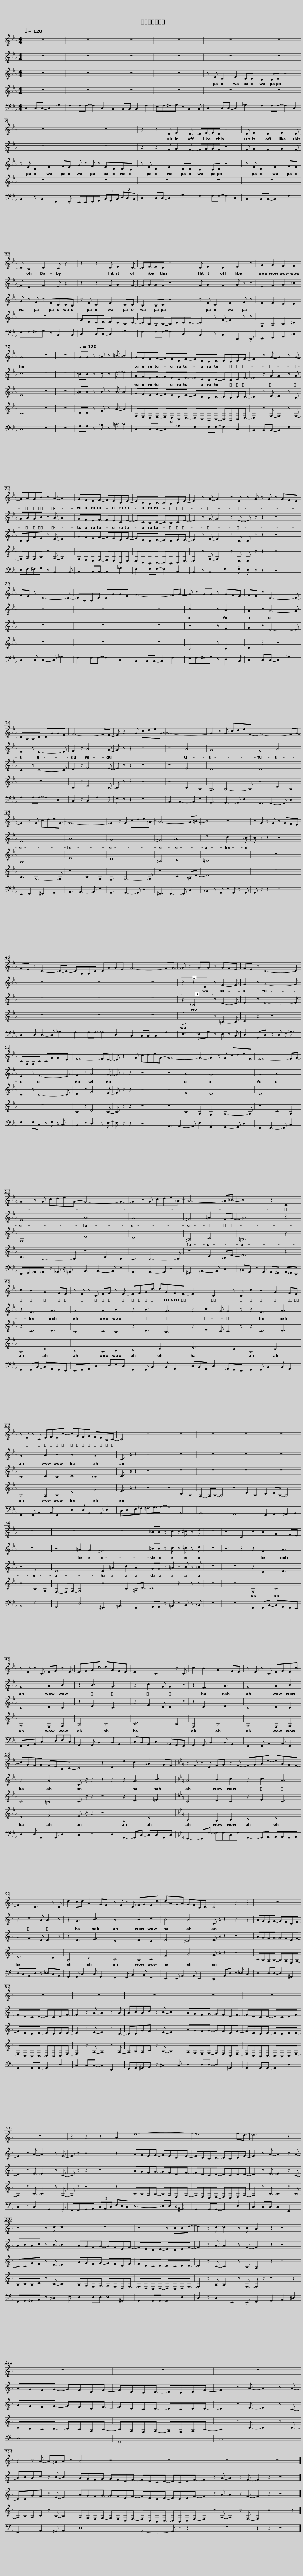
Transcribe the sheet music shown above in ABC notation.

X:1
%%score 1 2 3 4 5
L:1/8
Q:1/4=120
M:4/4
I:linebreak $
K:Eb
V:1 treble
V:2 treble
V:3 treble
V:4 treble
V:5 bass
V:1
 z8 | z8 | z8 | z8 | z8 | %5
 z8 | z8 | z8 |$ z2 z2 D E2 D- | DE-ED z4 | %10
 D E2 D2 E2 D- | D B,2 D2 C z2 | z2 z2 D E2 D- | DE-ED z4 |$ D E2 D2 E2 z | %15
 G2 G2 F2 F2 | G8 | z8 | z8 |[Q:1/4=120] GG z =A z =B- B2 | %20
 GFEF- FECE- | ECB,C- CB,CE- | E2 z G- G2 z G- |$ GAGB z A- A2 | GFEF- FECE- | %25
 ECB,C- CB,CE- | E2 z G- G2 z E | z G z G z GFE | FE z C4- C- |$ CG,G,C CGGE | %30
 F6- FG- | G z GG z GFE | FE z C4- C- | CG,G,C CGGE | F6- FE- | %35
 E z2 G cdeG- | G8- |$ G2 z G cdeF- | F6- FG- | G2 z G cdeG- | %40
 G8- | G2 z G cde=A- | A6- A=B- | B4 z4 | z G z G z GFE |$ %45
 FE z C3- C-C- | CG,G,C CGGE | F6- FG- | G z GG z GFE | FE z C4- C | %50
 CG,G,C CGGE | F6- FE- |$ E z2 G cdeG- | G6- G2- | G2 z G cdeF- | %55
 F6- FG- | G2 z G cdeG- | G6- G2- | G2 z G cde=A- |$ A6- A=B- | %60
 B4 z2 C2 | c2 B2 G2 FE | z E z C EF z E- | EFGd- dGFE- | E3 C3 z C | %65
 c2 B2 G2 FE |$ z E z C EFEc- | cGFG FEB,C- | C4 z4 | z8 | %70
 z8 | z8 | z8 | z8 | z8 |$ %75
 z8 | =BB z c z ^c z d | z8 | z6 C2 | c2 B2 G2 FE | %80
 z E z C EF z E- | EFGd- dGFE- | E3 C3 z C |$ c2 B2 G2 FE | z E z C EFEc- | %85
 cGFG FEB,C- | C4 z2 D2 | d2 c2 =A2 GF |[K:F] z F z D FG z F- | FGAe- eAGF- |$ %90
 F3 D3 z D | d2 cd A2 GF | z F z D FGFd- | d_AGA GFCD- | D4 z2 z2 | %95
 z8 | z8 |$ z8 | z8 | z8 | %100
 z8 | z8 | z2 z2 z2 A2 |$ e8- | e6 fd- | %105
 d6 z2 | z4 z c- c2 | z8 | z4 z BBd- |$ d2 z c- c2 z B | %110
 A2 z2 z4 | z8 | z8 | z8 | z2 z A- A^GA z | %115
 A4 z4 |$ z8 | z8 | z8 |] %119
V:2
 z8 | z8 | z8 | z8 | z8 | %5
 z8 | z8 | z8 |$ z2 z2 F G2 F- | FG-GF z4 | %10
 F G2 F2 G2 F- | F D2 F2 E z2 | z2 z2 F G2 F- | FG-GF z4 |$ F G2 F2 G z z | %15
 E2 F2 G2 =B2 | c8 | z8 | z8 | =BB z c z d- d2 | %20
 GFEF- FECE- | ECB,C- CB,CE- | E2 z G- G2 z G- |$ GAGB z A- A2 | GFEF- FECE- | %25
 ECB,C- CB,CE- | E2 z G- G2 z E- | E z z2 z4 | z8 |$ z8 | %30
 z8 | B4 z A3 | G2 z G4- G | E2 z E4- E | F2 z A4 G- | %35
 G z z2 z4 | z4 A4 |$ G8 | F4 A4 | E8 | %40
 A8 | G8 | ^F4 =A4 | d4 c3 =B- | B z z2 z4 |$ %45
 z8 | z8 | z8 | (3z2 z2 D2 z F2- F | G2 z G4- G | %50
 E2 z E4- E | F2 z A4 G- |$ G z z2 z4 | z4 A4 | G8 | %55
 F4 A4 | E8 | A8 | G8 |$ ^F4 =A2 FG- | %60
 G6 z2 | z2 F3 A3 | G4 A2 B2 | z2 B3 G3 | z2 c2 G G2 z | %65
 z2 F3 A3 |$ G4 A2 B2 | A4 G4 | C3/2 z/ z2 z4 | z8 | %70
 z8 | z8 | z8 | z8 | z4 =A2 G2 |$ %75
 ^F8 | =BB z c z ^c z d | z8 | z6 z2 | z2 F3 A3 | %80
 G4 A2 B2 | z2 B3 G3 | z2 c2 G G2 z |$ z2 F3 A3 | G4 A2 B2 | %85
 A4 G4 | C3/2 z/ z2 z2 z2 | z2 G3 B3 |[K:F] A4 B2 c2 | z2 c3 A3 |$ %90
 z2 d2 A A2 z | z2 G3 B3 | A4 B2 c2 | B4 A4 | D3/2 z/ z2 z2 z2 | %95
 AGFG- GFDF- | FDCD- DCDF- |$ F2 z A- A2 z A- | ABAc z B- B2 | AGFG- GFDF- | %100
 FDCD- DCDF- | F2 z A- A2 z F- | F z z4 z2 |$ AGFG- GFDF- | FDCD- DCDF- | %105
 F2 z A- A2 z A- | ABAc z B- B2 | AGFG- GFDF- | FDCD- DCDF- |$ F2 z A- A2 z F- | %110
 F2 z2 z4 | AGFG- GFDF- | FDCD- DCDF- | F2 z A- A2 z A- | ABAc z B- B2 | %115
 AGFG- GFDF- |$ FDCD- DCDF- | F2 z A- A2 z F- | F2 z2 z4 |] %119
V:3
 z8 | z8 | z8 | z8 | z E C2 E2 CC | %5
 B,2 B,C z4 | z E C2 E2 FE | G z F z ECCB, |$ z E C2 E2 CC | B,2 B,C z4 | %10
 z E C2 E2 FE | G z F z ECCB, | z E C2 E2 CC | B,2 B,C z4 |$ z E C2 E2 F z | %15
 E2 E2 D2 D2 | E8 | z8 | z8 | =BB z B z B- B2 | %20
 GFEF- FECE- | ECB,C- CB,CC- | C2 z D- D2 z B,- |$ B,B,FE z D- D2 | GFEF- FECE- | %25
 ECB,C- CB,CC- | C2 z D- D2 z B,- | B, z z2 z4 | z8 |$ z8 | %30
 z8 | z4 z F3 | G2 z E4- E | C2 z C4- C | D2 z F4 E- | %35
 E z z2 z4 | z4 E4 |$ D8 | D8 | G,8 | %40
 E8 | D8 | =A,4 C4 | =B,8 | z8 |$ %45
 z8 | z8 | z8 | (3:2:2z2 =B,4 z D2- D | E2 z E4- E | %50
 C2 z C4- C | D2 z F4 E- |$ E z z2 z4 | z4 E4 | D8 | %55
 D8 | G,8 | E8 | D8 |$ =A,4 C4 | %60
 =B,6 z2 | z2 C3 D3 | B,4 C2 B,2 | z2 D3 B,3 | z2 E2 C C2 z | %65
 z2 C3 D3 |$ B,4 C2 B,2 | C4 =B,4 | C3/2 z/ z2 z4 | z8 | %70
 z8 | z8 | z8 | z4 E4 | D8 |$ %75
 D2 =A2 c2 A2 | GG z =A z B z =B | z8 | z8 | z2 C3 D3 | %80
 B,4 C2 B,2 | z2 D3 B,3 | z2 E2 C C2 z |$ z2 C3 D3 | B,4 C2 B,2 | %85
 C4 =B,4 | C3/2 z/ z2 z4 | z2 D3 =E3 |[K:F] C4 D2 C2 | z2 E3 C3 |$ %90
 z2 F2 D D2 z | z2 D3 E3 | C4 D2 C2 | D4 ^C4 | D3/2 z/ z2 z4 | %95
 AGFG- GFDF- | FDCD- DCDD- |$ D2 z E- E2 z C- | CCGF z E- E2 | AGFG- GFDF- | %100
 FDCD- DCDD- | D2 z E- E2 z C- | C z z2 z4 |$ AGFG- GFDF- | FDCD- DCDD- | %105
 D2 z E- E2 z C- | CCGF z E- E2 | AGFG- GFDF- | FDCD- DCDD- |$ D2 z C- C2 z B, | %110
 A,2 z2 z4 | AGFG- GFDF- | FDCD- DCDD- | D2 z E- E2 z C- | CCGF z E- E2 | %115
 AGFG- GFDF- |$ FDCD- DCDF- | F2 z A- A2 z F- | F2 z2 z4 |] %119
V:4
 z8 | z8 | z8 | z8 | z8 | %5
 z8 | z8 | z8 |$ z8 | z8 | %10
 z8 | z8 | ECB,C- CB,G,B,- | B,G,F,G,- G,B,B,B,- |$ B,2 z E- E2 z z | %15
 E,2 F,2 G,2 =B,2 | C8 | z8 | z8 | DD z F z A- A2 | %20
 G,F,E,F,- F,E,C,E,- | E,C,B,,C,- C,B,,C,E,- | E,2 z G,- G,2 z G,- |$ G,A,G,B, z A,- A,2 | G,F,E,F,- F,E,C,E,- | %25
 E,C,B,,C,- C,B,,C,E,- | E,2 z G,- G,2 z E,- | E, z z2 z4 | z8 |$ z8 | %30
 z8 | B,4 z B,3 | C2 z2 z4 | z8 | B,2 z D4 B,- | %35
 B, z z2 z4 | z4 B,2 G,2 |$ F,3 G,4- G, | z4 C2 G,2 | B,3 G,4- G, | %40
 z4 B,2 G,2 | F,3 G,4- G, | z4 C2 =A,D- | D8 | z8 |$ %45
 z8 | z8 | z8 | (3:2:1G,6 z =B,2- B, | C2 z2 z4 | %50
 z8 | B,2 z D4 B,- |$ B, z z2 z4 | z4 B,2 G,2 | F,3 G,4- G, | %55
 z4 C2 G,2 | B,3 G,4- G, | z4 B,2 G,2 | F,3 G,4- G, |$ z4 C2 =A,D- | %60
 D6 z2 | F,4 B,4 | G,4 F,2 G,2 | A,4 B,4 | C6 B,2 | %65
 F,4 B,4 |$ G,4 F,2 G,2 | D4 F4 | E3/2 z/ z2 z4 | z4 B,2 G,2 | %70
 F,2- F,G,- G,4 | z4 C2 G,2 | B,2 CG,- G,4 | z4 B,2 G,2 | F,2- F,G,- G,4 |$ %75
 z4 C2 =A,D- | D4 z2 z z | z8 | z8 | F,4 B,4 | %80
 G,4 F,2 G,2 | A,4 B,4 | C6 B,2 |$ F,4 B,4 | G,4 F,2 G,2 | %85
 D4 F4 | E3/2 z/ z2 z4 | G,4 C4 |[K:F] A,4 G,2 A,2 | B,4 C4 |$ %90
 D6 C2 | G,4 C4 | A,4 G,2 A,2 | E4 G4 | F3/2 z/ z2 z4 | %95
 A,G,F,G,- G,F,D,F,- | F,D,C,D,- D,C,D,F,- |$ F,2 z A,- A,2 z A,- | A,B,A,C z B,- B,2 | A,G,F,G,- G,F,D,F,- | %100
 F,D,C,D,- D,C,D,F,- | F,2 z A,- A,2 z F,- | F, z z4 z2 |$ A,G,F,G,- G,F,D,F,- | F,D,C,D,- D,C,D,F,- | %105
 F,2 z A,- A,2 z A,- | A,B,A,C z B,- B,2 | A,G,F,G,- G,F,D,F,- | F,D,C,D,- D,C,D,F,- |$ F,2 z A,- A,2 z F,- | %110
 F, z z4 z2 | A,G,F,G,- G,F,D,F,- | F,D,C,D,- D,C,D,F,- | F,2 z A,- A,2 z A,- | A,B,A,C z B,- B,2 | %115
 A,G,F,G,- G,F,D,F,- |$ F,D,C,D,- D,C,D,F,- | F,2 z A,- A,2 z F,- | F,2 z4 z2 |] %119
V:5
 C,2 C,C,- C,2 _G,2 | F,2 F,F,- F,2 C,2 | B,,2 B,,B,,- B,,2 F,2 | E,F,^F,G, z B,,2 B,, | C,2 C,C,- C,2 _G,2 | %5
 F,2 F,F,- F,2 C,2 | B,,2 z B,,2 F,,2 .F,, | E,,E,,F,,G,, (3B,,G,,B,, (3D,C,B,, |$ C,2 C,C,- C,2 _G,2 | F,2 F,F,- F,2 C,2 | %10
 B,,2 B,,B,,- B,,2 F,2 | E,F,^F,G, z B,,2 B,, | C,2 C,C,- C,2 _G,2 | F,2 F,F,- F,2 C,2 |$ B,,2 z B,,2 D,,2 .D,, | %15
 E,,2 F,,2 G,,2 _C,2 | C,8 | z8 | z8 | G,G, z =A, z =B,- B,2 | %20
 C,2 C,C,- C,2 _G,2 | F,2 F,F,- F,2 C,2 | B,,2 B,,B,,- B,,2 F,2 |$ E,F,^F,G, z B,,2 B,, | C,2 C,C,- C,2 _G,2 | %25
 F,2 F,F,- F,2 C,2 | B,,2 z B,,2 F,2 .F, | E, z z2 z4 | C,2 C, C,2- C, _G,2 |$ F,2 F,F,- F,2 C,2 | %30
 B,,2 B,,B,,- B,,2 F,2 | E,F,^F,G, z D,2 B,, | C,2 C,C,- C,2 _G,2 | F,2 F,F,- F,2 C,2 | B,,2 z B,,2 F,2 F, | %35
 E, z z2 z4 | A,,3 A,,2- A,, E,2 |$ G,,3 G,,2- G,, D,2 | F,,3 F,,2- F,, C,2 | E,,2 F,,2 ^F,,2 G,,2 | %40
 A,,3 A,,2- A,, E,2 | G,,3 G,,2- G,, D,2 | ^F,,3 F,,2- F,, C,2 | =B,,2 z G,, z G,, z G,, | G,, z z2 z4 |$ %45
 C,2 C, C,2- C, _G,2 | F,2 F,F,- F,2 C,2 | B,,2 B,,B,,- B,,2 F,2 | D,2- D,G, z D, z B,, | C,2 G,,C, z C, z/ _G,3/2 | %50
 F,2 F,C, z F, z/ C,3/2 | B,,2 z D,3 z E,- |$ E, z z2 z4 | A,,3 A,,2- A,, E,2 | G,,3 G,,2- G,, D,2 | %55
 F,,3 F,,2- F,, C,2 | E,,F,,_G,,=G,, z _G,, z/ =G,,3/2 | A,,3 A,,2- A,, E,2 | G,,3 G,,2- G,, D,2 |$ ^F,,3 =A,,2- A,, C,2 | %60
 =B,,G,, z G,, G,,^F,, G,,/=F,,/D,, | F,,2 F,,B,,- B,,G,,F,,E,, | E,,F,,G,, C,2 D,E,C, | F,,2 F,, B,,2 B,, G,,2 | C,B,,G,, C,2 _G,,F,,E,, | %65
 F,,2 F,, B,,2 B,, G,,2 |$ E,,2 E,, A,,2 A,, E,,2 | D,2 D, G,,2 G,, D,2 | C,D,E,_F, =F,3/2G,3/2A,- | A,4 A,,4 | %70
 G,,8 | F,,8 | E,,2 F,,2 ^F,,2 G,,2 | A,,4 E,4 | G,,4 D,4 |$ %75
 ^F,,3 =A,,3 F,,2 | G,,G,, z =A,, z B,, z =B,, | z8 | z8 | F,,2 F,,B,,- B,,G,,F,,E,, | %80
 E,,F,,G,, C,2 D,E,C, | F,,2 F,, B,,2 B,, G,,2 | C,B,,G,, C,2 _G,,F,,E,, |$ F,,2 F,, B,,2 B,, G,,2 | E,,2 E,, A,,2 A,, E,,2 | %85
 D,2 D, G,,2 G,, D,2 | C,2 z4 D,2 | G,,2- G,,C,- C,C,G,,C, |[K:F] F,,2- F,,F,- F,F,C,F, | G,,2- G,,A,,- A,,A,,G,,A,, |$ %90
 D,C,A,,D, z _D,C,A,, | G,,2 G,, C,2 C, G,,2 | F,,2 F,, B,,2 B,, F,,2 | E,,2 E,, A,,2 A,, E,,2 | D,,2 A,,D, z _D, C,2 | %95
 D,2 D,D,- D,2 ^G,,2 | G,,2 G,,G,,- G,,2 D,2 |$ C,2 C,C,- C,2 E,,2 | F,,G,,^G,,A,, z ^C,2 C, | D,2 D,D,- D,2 ^G,,2 | %100
 G,,2 G,,G,,- G,,2 D,2 | C,2 z C,2 G,,2 .G,, | F,,F,,G,,A,, (3C,A,,C, (3E,D,C, |$ D,4- D,D, z/ ^G,,3/2 | G,,2 G,,G,,- G,,2 D,2 | %105
 C,2 C,C,- C,2 E,,2 | F,,G,,^G,,A,, z ^C,2 E, | D,2 D,D,- D,2 ^G,,2 | G,,2 G,,G,,- G,,2 D,2 |$ C,2 z C,2 E,,2 .E,, | %110
 F,,2 G,,2 A,,2 ^C,2 | D,8 | G,,8 | C,8 | F,,3 A,,2 ^G,, A,,2 | %115
 D,8 |$ G,,4- G,, z z2 | z8 | z2 z2 z4 |] %119
